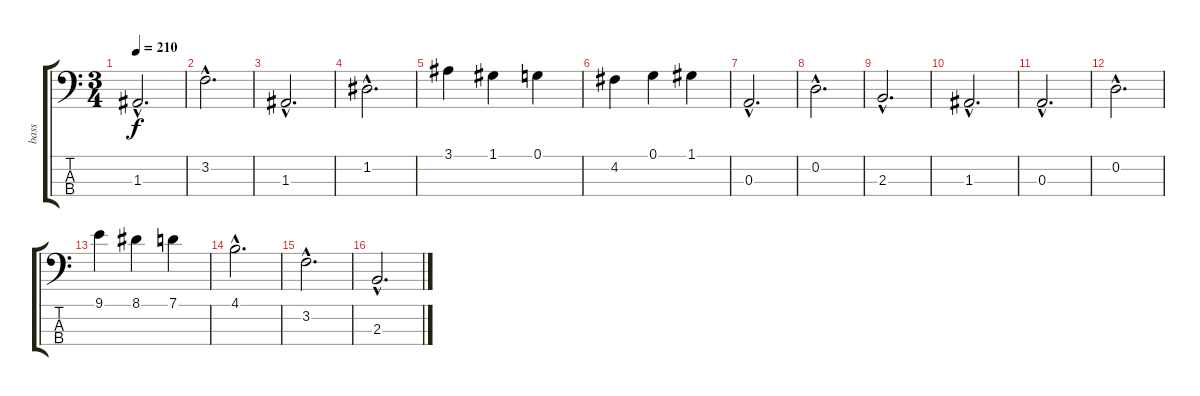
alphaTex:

\track ("bass" "bass") {instrument acousticbass}
\staff {score tabs}
\tuning (G2 D2 A1 E1) {hide}
\ts (3 4)
\tempo 210
\clef f4
\ks c
1.3{hac}.2{d dy f} |
3.2{hac}.2{d} |
1.3{hac}.2{d} |
1.2{hac}.2{d} |
3.1.4 1.1.4 0.1.4 |
4.2.4 0.1.4 1.1.4 |
0.3{hac}.2{d} |
0.2{hac}.2{d} |
2.3{hac}.2{d} |
1.3{hac}.2{d} |
0.3{hac}.2{d} |
0.2{hac}.2{d} |
9.1.4 8.1.4 7.1.4 |
4.1{hac}.2{d} |
3.2{hac}.2{d} |
2.3{hac}.2{d}
